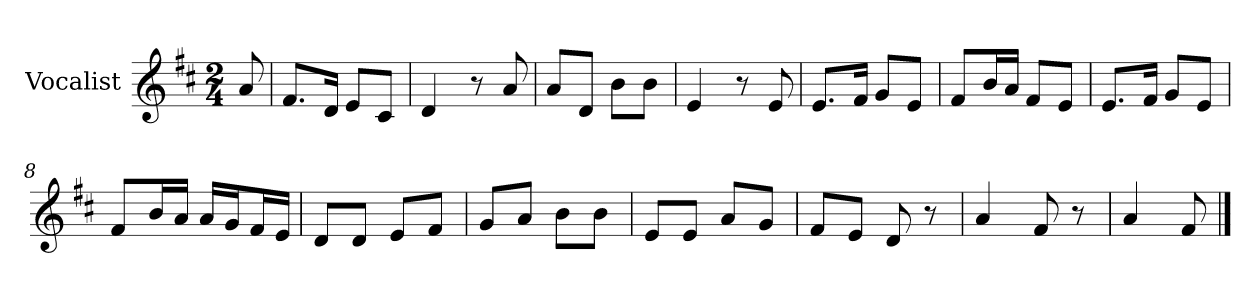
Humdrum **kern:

**kern
*part1
*staff1
*I"Vocalist
*k[f#c#]
*D:
*M2/4
=
8a
=1
8.f#L
16dJk
8eL
8c#J
=2
4d
8r
8a
=3
8aL
8dJ
8bL
8bJ
=4
4e
8r
8e
=5
8.eL
16f#Jk
8gL
8eJ
=6
8f#L
16bL
16aJJ
8f#L
8eJ
=7
8.eL
16f#Jk
8gL
8eJ
=8
8f#L
16bL
16aJJ
16aLL
16gJ
16f#L
16eJJ
=9
8dL
8dJ
8eL
8f#J
=10
8gL
8aJ
8bL
8bJ
=11
8eL
8eJ
8aL
8gJ
=12
8f#L
8eJ
8d
8r
=13
4a
8f#
8r
=14
4a
8f#
==
*-
